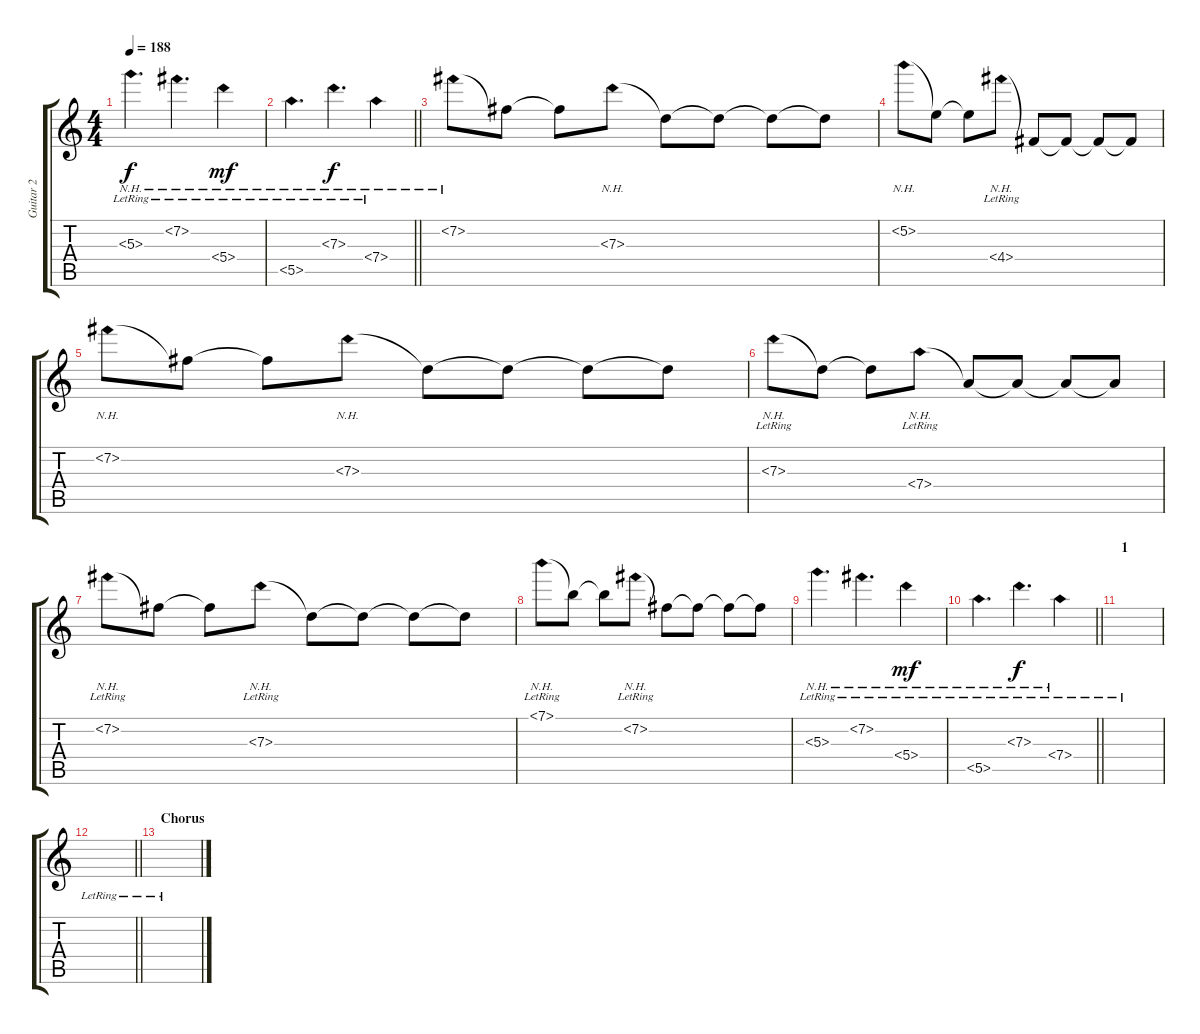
\track ("Guitar 2" "Guitar 2") {instrument electricguitarclean}
\staff {score tabs}
\tuning (E4 B3 G3 D3 A2 E2) {hide}
\ts (4 4)
\tempo 188
\clef g2
\ks c
5.3{nh lr}.4{d dy f} 7.2{nh lr}.4{d} 5.4{nh lr}.4{dy mf} |
\barLineRight lightlight
5.5{nh lr}.4{d} 7.3{nh lr}.4{d dy f} 7.4{nh lr}.4 |
7.2{nh}.8 7.2{t}.8 7.2{t}.8 7.3{nh}.8 7.3{t}.8 7.3{t}.8 7.3{t}.8 7.3{t}.8 |
5.2{nh}.8 5.2{t}.8 5.2{t}.8 4.4{nh lr}.8 4.4{t}.8 4.4{t}.8 4.4{t}.8 4.4{t}.8 |
7.2{nh}.8 7.2{t}.8 7.2{t}.8 7.3{nh}.8 7.3{t}.8 7.3{t}.8 7.3{t}.8 7.3{t}.8 |
7.3{nh lr}.8 7.3{t}.8 7.3{t}.8 7.4{nh lr}.8 7.4{t}.8 7.4{t}.8 7.4{t}.8 7.4{t}.8 |
7.2{nh lr}.8 7.2{t}.8 7.2{t}.8 7.3{nh lr}.8 7.3{t}.8 7.3{t}.8 7.3{t}.8 7.3{t}.8 |
7.1{nh lr}.8 7.1{t}.8 7.1{t}.8 7.2{nh lr}.8 7.2{t}.8 7.2{t}.8 7.2{t}.8 7.2{t}.8 |
5.3{nh lr}.4{d} 7.2{nh lr}.4{d} 5.4{nh lr}.4{dy mf} |
\barLineRight lightlight
5.5{nh lr}.4{d} 7.3{nh lr}.4{d dy f} 7.4{nh lr}.4 |
\section ("" "1")
|
\barLineRight lightlight
|
\section ("" "Chorus")
